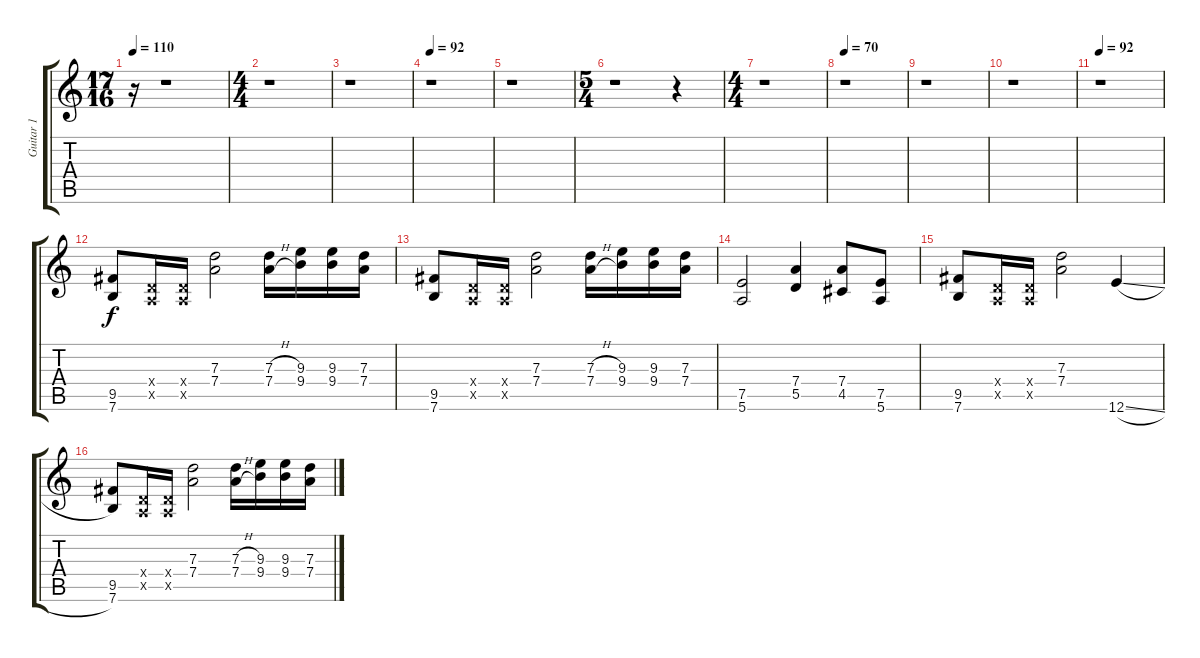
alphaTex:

\track ("Guitar 1" "Guitar 1") {instrument distortionguitar}
\staff {score tabs}
\tuning (E4 B3 G3 D3 A2 E2) {hide}
\ts (17 16)
\tempo 110
\clef g2
\ks c
r.16{dy f} r.1 |
\ts (4 4)
r.1 |
r.1 |
\tempo 92
r.1 |
r.1 |
\ts (5 4)
r.1 r.4 |
\ts (4 4)
r.1 |
\tempo 70
r.1 |
r.1 |
r.1 |
\tempo 92
r.1 |
(9.5 7.6).8 (0.4{x} 0.5{x}).16 (0.4{x} 0.5{x}).16 (7.3 7.4).2 (7.3{h} 7.4{h}).16 (9.3 9.4).16 (9.3 9.4).16 (7.3 7.4).16 |
(9.5 7.6).8 (0.4{x} 0.5{x}).16 (0.4{x} 0.5{x}).16 (7.3 7.4).2 (7.3{h} 7.4{h}).16 (9.3 9.4).16 (9.3 9.4).16 (7.3 7.4).16 |
(7.5 5.6).2 (7.4 5.5).4 (7.4 4.5).8 (7.5 5.6).8 |
(9.5 7.6).8 (0.4{x} 0.5{x}).16 (0.4{x} 0.5{x}).16 (7.3 7.4).2 12.6{sl}.4 |
(9.5 7.6).8 (0.4{x} 0.5{x}).16 (0.4{x} 0.5{x}).16 (7.3 7.4).2 (7.3{h} 7.4{h}).16 (9.3 9.4).16 (9.3 9.4).16 (7.3 7.4).16
